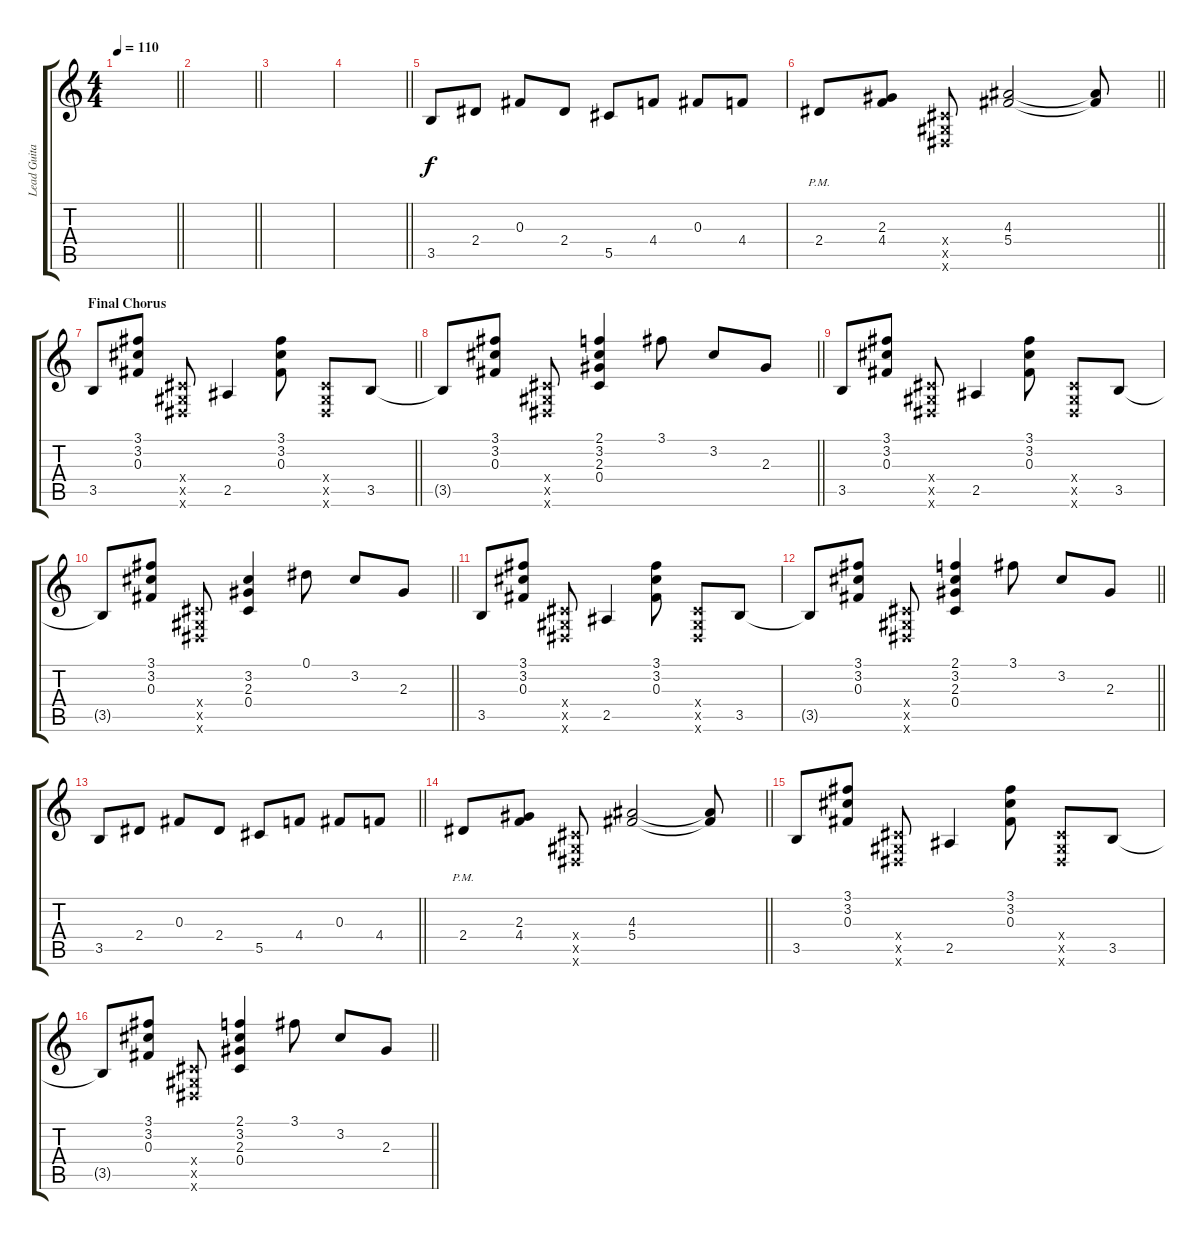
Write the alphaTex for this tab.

\track ("Lead Guitar" "Lead Guita") {instrument acousticguitarsteel}
\staff {score tabs}
\tuning (Eb4 Bb3 Gb3 Db3 Ab2 Eb2) {hide}
\ts (4 4)
\tempo 110
\clef g2
\barLineRight lightlight
\ks c
|
\barLineRight lightlight
|
|
\barLineRight lightlight
|
3.5.8 2.4.8 0.3.8 2.4.8 5.5.8 4.4.8 0.3.8 4.4.8 |
\barLineRight lightlight
2.4{pm}.8 (2.3 4.4).8 (0.4{x} 0.5{x} 0.6{x}).8 (4.3 5.4).2 (4.3{t} 5.4{t}).8 |
\section ("" "Final Chorus")
\barLineRight lightlight
3.5.8 (3.1 3.2 0.3).8 (0.4{x} 0.5{x} 0.6{x}).8 2.5.4 (3.1 3.2 0.3).8 (0.4{x} 0.5{x} 0.6{x}).8 3.5.8 |
\barLineRight lightlight
3.5{t}.8 (3.1 3.2 0.3).8 (0.4{x} 0.5{x} 0.6{x}).8 (2.1 3.2 2.3 0.4).4 3.1.8 3.2.8 2.3.8 |
3.5.8 (3.1 3.2 0.3).8 (0.4{x} 0.5{x} 0.6{x}).8 2.5.4 (3.1 3.2 0.3).8 (0.4{x} 0.5{x} 0.6{x}).8 3.5.8 |
\barLineRight lightlight
3.5{t}.8 (3.1 3.2 0.3).8 (0.4{x} 0.5{x} 0.6{x}).8 (3.2 2.3 0.4).4 0.1.8 3.2.8 2.3.8 |
3.5.8 (3.1 3.2 0.3).8 (0.4{x} 0.5{x} 0.6{x}).8 2.5.4 (3.1 3.2 0.3).8 (0.4{x} 0.5{x} 0.6{x}).8 3.5.8 |
\barLineRight lightlight
3.5{t}.8 (3.1 3.2 0.3).8 (0.4{x} 0.5{x} 0.6{x}).8 (2.1 3.2 2.3 0.4).4 3.1.8 3.2.8 2.3.8 |
\barLineRight lightlight
3.5.8 2.4.8 0.3.8 2.4.8 5.5.8 4.4.8 0.3.8 4.4.8 |
\barLineRight lightlight
2.4{pm}.8 (2.3 4.4).8 (0.4{x} 0.5{x} 0.6{x}).8 (4.3 5.4).2 (4.3{t} 5.4{t}).8 |
3.5.8 (3.1 3.2 0.3).8 (0.4{x} 0.5{x} 0.6{x}).8 2.5.4 (3.1 3.2 0.3).8 (0.4{x} 0.5{x} 0.6{x}).8 3.5.8 |
\barLineRight lightlight
3.5{t}.8 (3.1 3.2 0.3).8 (0.4{x} 0.5{x} 0.6{x}).8 (2.1 3.2 2.3 0.4).4 3.1.8 3.2.8 2.3.8
